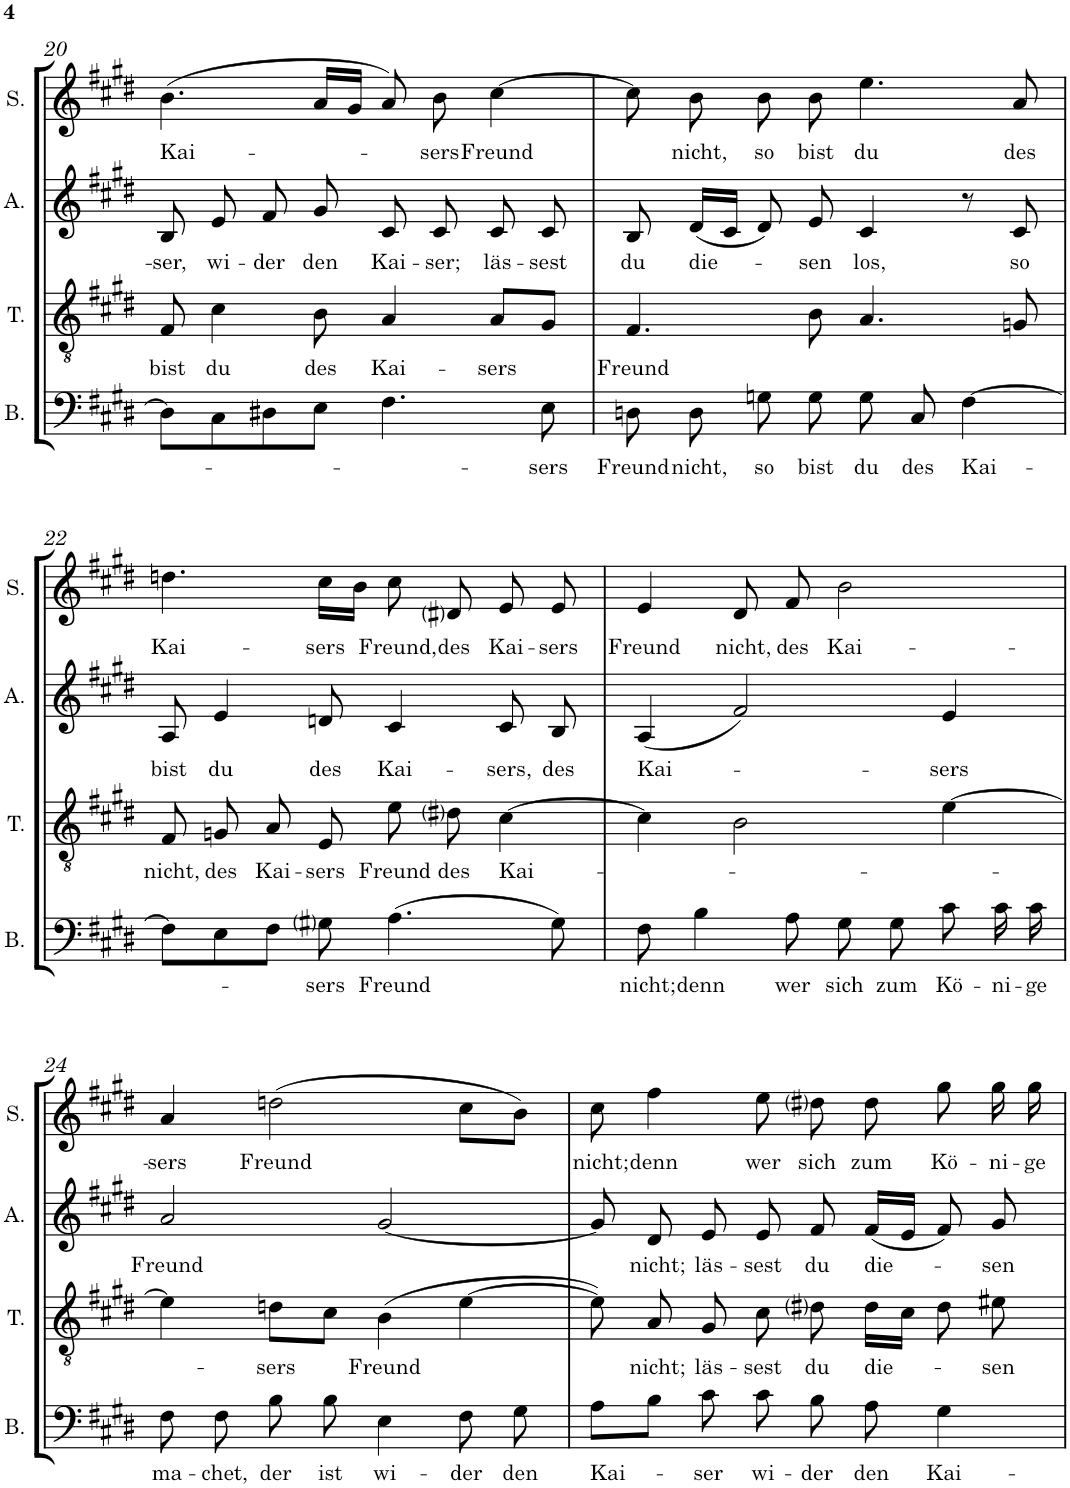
**kern	**text	**kern	**text	**kern	**text	**kern	**text
*part4	*part4	*part3	*part3	*part2	*part2	*part1	*part1
*staff4	*staff4	*staff3	*staff3	*staff2	*staff2	*staff1	*staff1
*I"Baß	*	*I"Tenor	*	*I"Alt	*	*I"Sopran	*
*I'B.	*	*I'T.	*	*I'A.	*	*I'S.	*
!!LO:PB:g=z
*clefF4	*	*clefGv2	*	*clefG2	*	*clefG2	*
*k[f#c#g#d#]	*	*k[f#c#g#d#]	*	*k[f#c#g#d#]	*	*k[f#c#g#d#]	*
*E:	*	*E:	*	*E:	*	*E:	*
*M4/4	*	*M4/4	*	*M4/4	*	*M4/4	*
=20	=20	=20	=20	=20	=20	=20	=20
!	!	!	!LO:LY:b	!	!LO:LY:b	!	!LO:LY:b
8D\L]	.	8F#/	bist	8B/	-ser,	(>4.b\	Kai-
!	!	!	!LO:LY:b	!	!LO:LY:b	!	!
8C#\	.	4c#\	du	8e/	wi-	.	.
!	!	!	!	!	!LO:LY:b	!	!
8D#X\	.	.	.	8f#/	-der	.	.
!	!	!	!LO:LY:b	!	!LO:LY:b	!	!
8E\J	.	8B\	des	8g#/	den	16a/LL	.
.	.	.	.	.	.	16g#/JJ	.
!	!	!	!LO:LY:b	!	!LO:LY:b	!	!
4.F#\	.	4A/	Kai-	8c#/	Kai-	8a/)	.
!	!	!	!	!	!LO:LY:b	!	!LO:LY:b
.	.	.	.	8c#/	-ser;	8b\	-sers
!	!	!	!LO:LY:b	!	!LO:LY:b	!	!LO:LY:b
.	.	8A/L	-sers	8c#/	läs-	[4cc#\	Freund
!	!LO:LY:b	!	!	!	!LO:LY:b	!	!
8E\	-sers	8G#/J	.	8c#/	-sest	.	.
=21	=21	=21	=21	=21	=21	=21	=21
!	!LO:LY:b	!	!LO:LY:b	!	!LO:LY:b	!	!
8Dn\	Freund	4.F#/	Freund	8B/	du	8cc#\]	.
!	!LO:LY:b	!	!	!	!LO:LY:b	!	!LO:LY:b
8D\	nicht,	.	.	(<16d#/LL	die-	8b\	nicht,
.	.	.	.	16c#/JJ	.	.	.
!	!LO:LY:b	!	!	!	!	!	!LO:LY:b
8Gn\	so	.	.	8d#/)	.	8b\	so
!	!LO:LY:b	!	!	!	!LO:LY:b	!	!LO:LY:b
8G\	bist	8B\	.	8e/	-sen	8b\	bist
!	!LO:LY:b	!	!	!	!LO:LY:b	!	!LO:LY:b
8G\	du	4.A/	.	4c#/	los,	4.ee\	du
!	!LO:LY:b	!	!	!	!	!	!
8C#/	des	.	.	.	.	.	.
!	!LO:LY:b	!	!	!	!	!	!
[4F#\	Kai-	.	.	8r	.	.	.
!	!	!	!	!	!LO:LY:b	!	!LO:LY:b
.	.	8Gn/	.	8c#/	so	8a/	des
!!LO:LB:g=z
=22	=22	=22	=22	=22	=22	=22	=22
!	!	!	!LO:LY:b	!	!LO:LY:b	!	!LO:LY:b
8F#\L]	.	8F#/	nicht,	8A/	bist	4.ddn\	Kai-
!	!	!	!LO:LY:b	!	!LO:LY:b	!	!
8E\	.	8Gn/	des	4e/	du	.	.
!	!	!	!LO:LY:b	!	!	!	!
8F#\J	.	8A/	Kai-	.	.	.	.
!	!LO:LY:b	!	!LO:LY:b	!	!LO:LY:b	!	!LO:LY:b
8G#i\	-sers	8E/	-sers	8dn/	des	16cc#\LL	-sers
.	.	.	.	.	.	16b\JJ	.
!	!LO:LY:b	!	!LO:LY:b	!	!LO:LY:b	!	!LO:LY:b
(>4.A\	Freund	8e\	Freund	4c#/	Kai-	8cc#\	Freund,
!	!	!	!LO:LY:b	!	!	!	!LO:LY:b
.	.	8d#i\	des	.	.	8d#i/	des
!	!	!	!LO:LY:b	!	!LO:LY:b	!	!LO:LY:b
.	.	[4c#\	Kai-	8c#/	-sers,	8e/	Kai-
!	!	!	!	!	!LO:LY:b	!	!LO:LY:b
8G#\)	.	.	.	8B/	des	8e/	-sers
=23	=23	=23	=23	=23	=23	=23	=23
!	!LO:LY:b	!	!	!	!LO:LY:b	!	!LO:LY:b
8F#\	nicht;	4c#\]	.	(<4A/	Kai-	4e/	Freund
!	!LO:LY:b	!	!	!	!	!	!
4B\	denn	.	.	.	.	.	.
!	!	!	!	!	!	!	!LO:LY:b
.	.	2B\	.	2f#/)	.	8d#/	nicht,
!	!LO:LY:b	!	!	!	!	!	!LO:LY:b
8A\	wer	.	.	.	.	8f#/	des
!	!LO:LY:b	!	!	!	!	!	!LO:LY:b
8G#\	sich	.	.	.	.	2b\	Kai-
!	!LO:LY:b	!	!	!	!	!	!
8G#\	zum	.	.	.	.	.	.
!	!LO:LY:b	!	!	!	!LO:LY:b	!	!
8c#\	Kö-	[4e\	.	4e/	-sers	.	.
!	!LO:LY:b	!	!	!	!	!	!
16c#\	-ni-	.	.	.	.	.	.
!	!LO:LY:b	!	!	!	!	!	!
16c#\	-ge	.	.	.	.	.	.
!!LO:LB:g=z
=24	=24	=24	=24	=24	=24	=24	=24
!	!LO:LY:b	!	!	!	!LO:LY:b	!	!LO:LY:b
8F#\	ma-	4e\]	.	2a/	Freund	4a/	-sers
!	!LO:LY:b	!	!	!	!	!	!
8F#\	-chet,	.	.	.	.	.	.
!	!LO:LY:b	!	!LO:LY:b	!	!	!	!LO:LY:b
8B\	der	8dn\L	-sers	.	.	(>2ddn\	Freund
!	!LO:LY:b	!	!	!	!	!	!
8B\	ist	8c#\J	.	.	.	.	.
!	!LO:LY:b	!	!LO:LY:b	!	!	!	!
4E\	wi-	(>4B\	Freund	[2g#/	.	.	.
!	!LO:LY:b	!	!	!	!	!	!
8F#\	-der	[4e\	.	.	.	8cc#\L	.
!	!LO:LY:b	!	!	!	!	!	!
8G#\	den	.	.	.	.	8b\J)	.
=25	=25	=25	=25	=25	=25	=25	=25
!	!LO:LY:b	!	!	!	!	!	!LO:LY:b
8A\L	Kai-	8e\])	.	8g#/]	.	8cc#\	nicht;
!	!	!	!LO:LY:b	!	!LO:LY:b	!	!LO:LY:b
8B\J	.	8A/	nicht;	8d#/	nicht;	4ff#\	denn
!	!LO:LY:b	!	!LO:LY:b	!	!LO:LY:b	!	!
8c#\	-ser	8G#/	läs-	8e/	läs-	.	.
!	!LO:LY:b	!	!LO:LY:b	!	!LO:LY:b	!	!LO:LY:b
8c#\	wi-	8c#\	-sest	8e/	-sest	8ee\	wer
!	!LO:LY:b	!	!LO:LY:b	!	!LO:LY:b	!	!LO:LY:b
8B\	-der	8d#i\	du	8f#/	du	8dd#i\	sich
!	!LO:LY:b	!	!LO:LY:b	!	!LO:LY:b	!	!LO:LY:b
8A\	den	16d#\LL	die-	(<16f#/LL	die-	8dd#\	zum
.	.	16c#\JJ	.	16e/JJ	.	.	.
!	!LO:LY:b	!	!	!	!	!	!LO:LY:b
4G#\	Kai-	8d#\	.	8f#/)	.	8gg#\	Kö-
!	!	!	!LO:LY:b	!	!LO:LY:b	!	!LO:LY:b
.	.	8e#X\	-sen	8g#/	-sen	16gg#\	-ni-
!	!	!	!	!	!	!	!LO:LY:b
.	.	.	.	.	.	16gg#\	-ge
=	=	=	=	=	=	=	=
*-	*-	*-	*-	*-	*-	*-	*-
